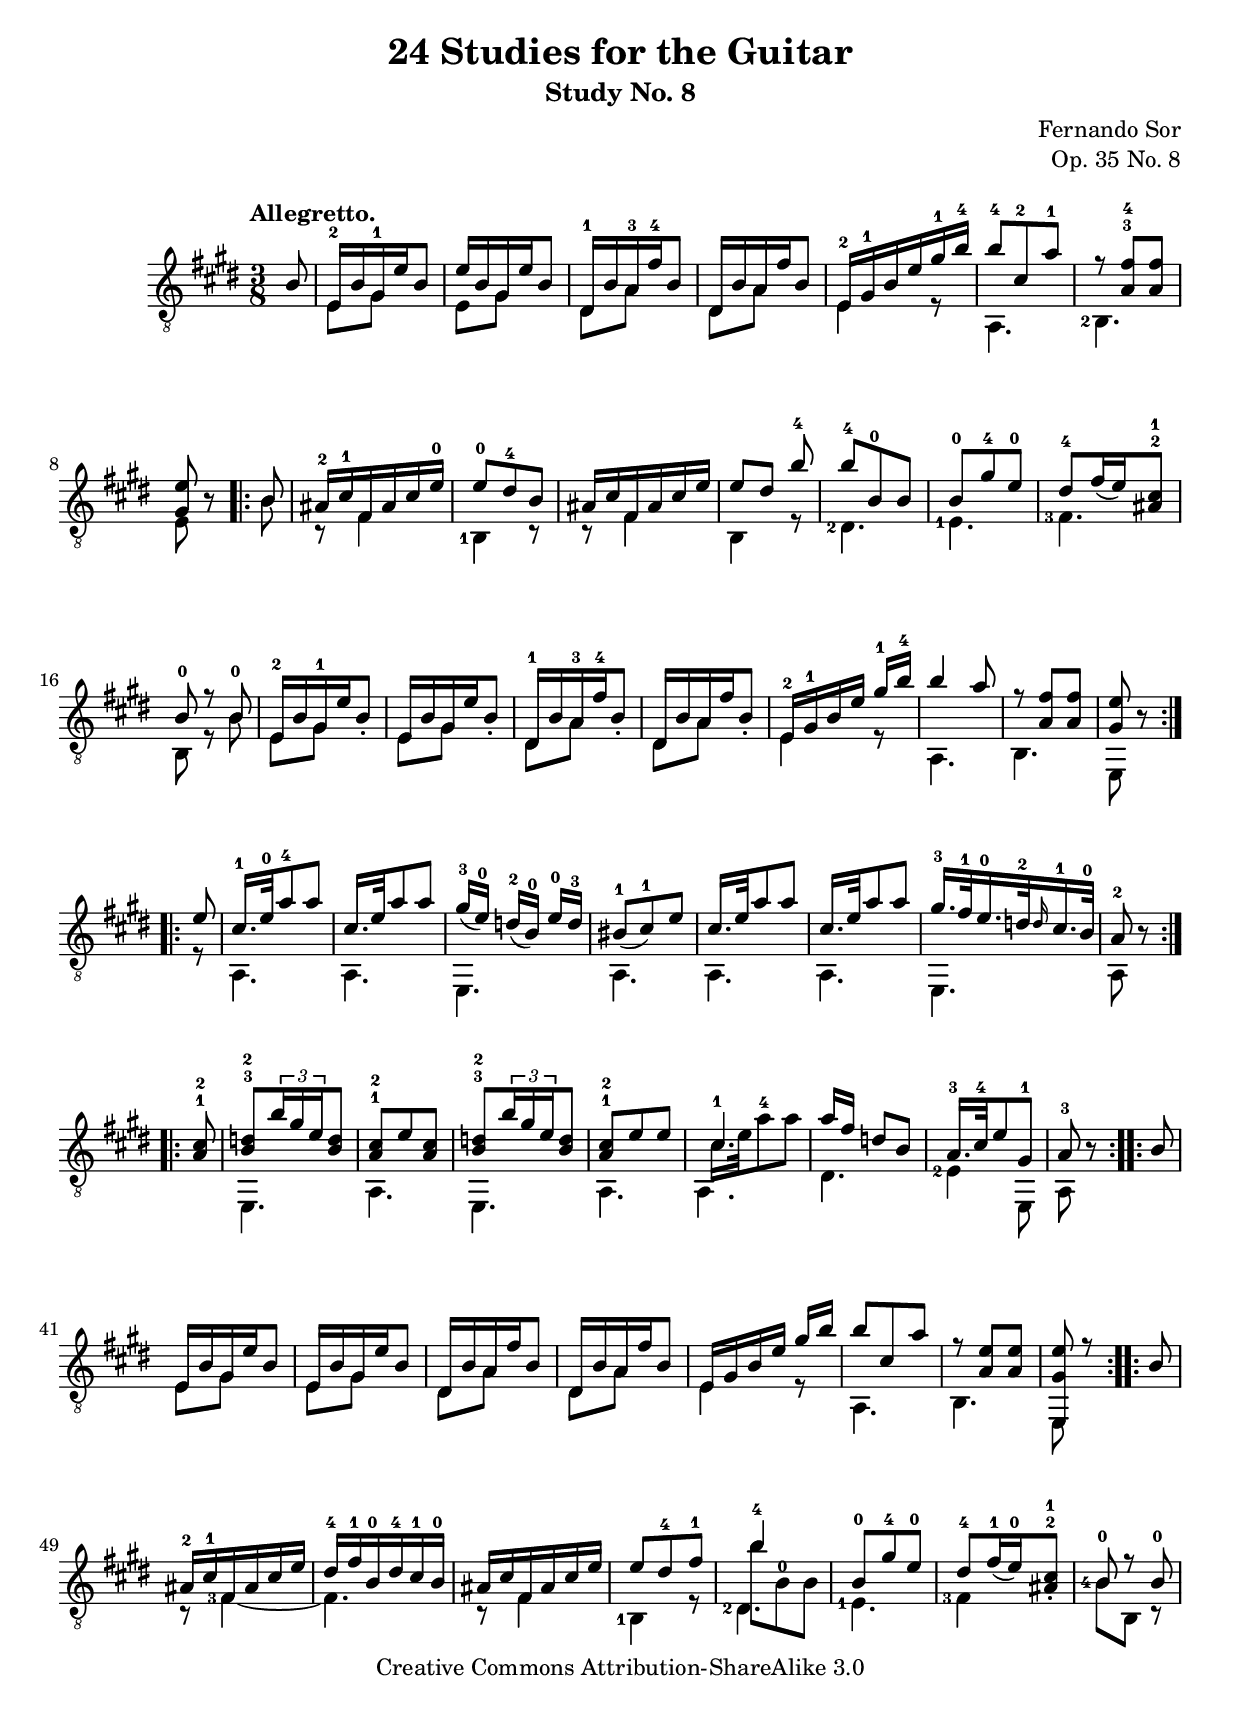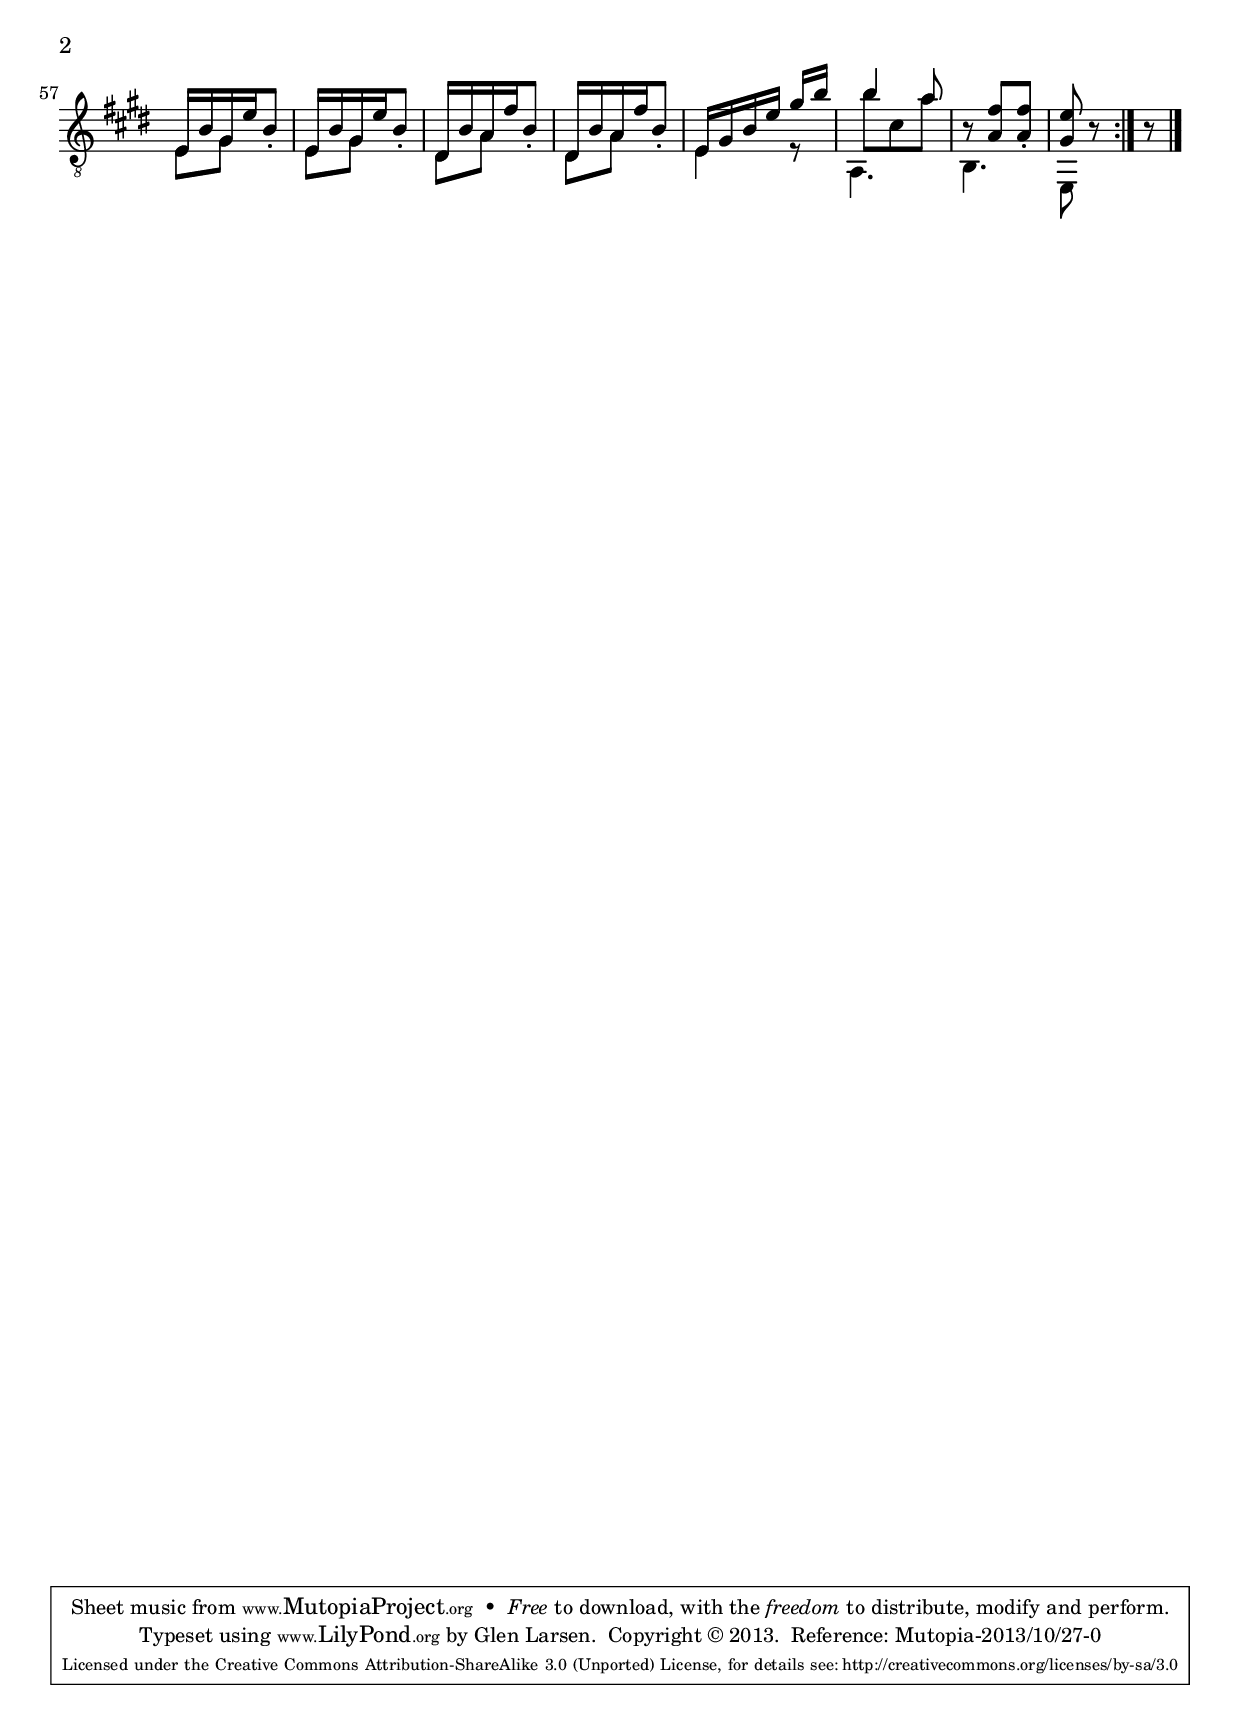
\version "2.16.2"
\header {
  title = "24 Studies for the Guitar"
  subtitle = "Study No. 8"
  composer = "Fernando Sor"
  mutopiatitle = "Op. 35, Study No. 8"
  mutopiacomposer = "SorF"
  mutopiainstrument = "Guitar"
  opus = "Op. 35 No. 8"
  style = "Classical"
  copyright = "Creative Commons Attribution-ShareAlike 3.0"
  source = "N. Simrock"
  % From Boije 481-2, enscribed "Bonn Chez N. Simrock"
  date = "1828"
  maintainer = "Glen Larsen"
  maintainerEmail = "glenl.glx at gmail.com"
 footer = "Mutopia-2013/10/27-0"
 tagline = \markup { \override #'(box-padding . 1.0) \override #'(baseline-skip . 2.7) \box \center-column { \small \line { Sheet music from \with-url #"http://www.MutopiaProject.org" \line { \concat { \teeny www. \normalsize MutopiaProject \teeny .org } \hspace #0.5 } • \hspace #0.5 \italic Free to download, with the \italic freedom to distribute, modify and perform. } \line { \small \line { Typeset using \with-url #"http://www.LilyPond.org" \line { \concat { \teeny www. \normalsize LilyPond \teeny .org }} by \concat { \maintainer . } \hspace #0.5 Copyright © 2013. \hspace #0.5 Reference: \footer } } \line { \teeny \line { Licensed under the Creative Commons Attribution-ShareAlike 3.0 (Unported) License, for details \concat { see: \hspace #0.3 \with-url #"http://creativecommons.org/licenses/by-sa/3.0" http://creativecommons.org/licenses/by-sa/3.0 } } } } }
}

\paper {
  % add space between composer/opus markup and first staff
  markup-system-spacing #'padding = #3
  % add a little space between composer and opus
  markup-markup-spacing #'padding = #1.2
  top-margin = #8
  bottom-margin = #10
}

\layout {
  \context {
    \Voice
    \override StringNumber #'stencil = ##f
  }
  \context {
    \Staff
    \override Fingering #'staff-padding = #'()
    \override Fingering #'add-stem-support = ##t
    \mergeDifferentlyDottedOn
    \mergeDifferentlyHeadedOn
  }
  \context {
    \Dynamics
    \override DynamicTextSpanner #'style = #'none
  }
}

global = {
  \time 3/8
  \key e \major
}

upperVoice = \relative c' {
  \voiceOne
  \slurDown
  \set fingeringOrientations = #'(up)
  \tempo "Allegretto."

  \partial 8 { b8 } |
  <e,-2>16 b' <gis-1> e' b8 |
  e16 b gis e' b8 |
  <dis,-1>16 b' <a-3> <fis'-4> b,8 |

  dis,16 b' a fis' b,8 |
  <e,-2>16 <gis-1> b e <gis-1>16 <b-4> |
  <b-4>8 <cis,-2> <a'-1> |
  r8 <fis-4 a,-3>8 q |
  <e gis,>8 b\rest

  \repeat volta 2 {
    b8 |
    <ais-2>16 <cis-1> fis, ais cis <e-0> |
    <e-0>8 <dis-4> b |
    ais16 cis fis, ais cis e |
    e8[ dis] <b'-4> |
    <b-4>8 <b,-0> b |

    <b-0>8 <gis'-4> <e-0> |
    <dis-4>8 fis16( e) <cis-1 ais-2>8 |
    <b-0>8 r <b-0> |
    <e,-2>16 b' <gis-1> e' b8_. |
    e,16 b' gis e' b8_. |
    <dis,-1>16 b' <a-3> <fis'-4> b,8_. |

    dis,16 b' a fis' b,8_. |
    <e,-2>16 <gis-1> b e <gis-1>16[ <b-4>16] |
    b4 a8 |
    r8 <fis a,> <fis a,> |
    <e gis,>8 b\rest
  }
  \repeat volta 2 {
    e8 |
    <cis-1>16. <e-0>32 <a-4>8 a |

    cis,16. e32 a8 a |
    <gis-3>16( <e-0>) <d-2>16[( <b-0>16)] <e-0> <d-3> |
    <bis-1>8( <cis-1>) e |
    cis16. e32 a8 a |
    cis,16. e32 a8 a |
    <gis-3>16. <fis-1>32 <e-0>16. <d-2>32 \grace {d16} <cis-1>16. <b-0>32 |

    <a-2>8 b\rest
  }
  \repeat volta 2 {
    <cis-2 a-1>8 |
    <d-2 b-3>8 \times 2/3 { b'16 gis e } <d b>8 |
    <cis-2 a-1>8 e <cis a> |
    <d-2 b-3>8 \times 2/3 { b'16 gis e } <d b>8 |
    <cis-2 a-1>8 e e |
    << { <cis-1>4. } \\ { cis16. e32 <a-4>8 a } >> |

    a16 fis d8[ b] |
    <a-3>16. <cis-4>32 e8 <gis,-1> |
    <a-3>8 b\rest
  }
  \repeat volta 2 {
    b8 |
    e,16 b' gis e' b8 |
    e,16 b' gis e' b8 |

    dis,16 b' a fis' b,8 |
    dis,16 b' a fis' b,8 |
    e,16 gis b e gis[ b] |
    b8 cis, a' |
    r8 <e a,> q |
    <e gis, e,>8 r
  }

  \repeat volta 2 {
    b8 |
    <ais-2>16 <cis-1> fis, ais cis e |
    <dis-4>16 <fis-1> <b,-0> <dis-4> <cis-1> <b-0> |
    ais16 cis fis, ais cis e |
    e8 <dis-4> <fis-1> |
    << { <b-4>4 s8 } \\ { b8 <b,-0> b } >> |

    <b-0>8 <gis'-4> <e-0> |
    <dis-4>8 <fis-1>16( <e-0>16) <cis-1 ais-2>8_. |
    <b-0>8 r <b-0> |
    e,16 b' gis e' b8_. |
    e,16 b' gis e' b8_. |

    dis,16 b' a fis' b,8_. |
    dis,16 b' a fis' b,8_. |
    e,16 gis b e gis[ b] |
    << { b4 a8 } \\ { b8 cis, a' } >> |
    b,8\rest <fis' a,> <fis a,_.> |
    <e gis,>8 b\rest
  }
  b8\rest

  \bar "|."
}

lowerVoice = \relative c {
  \set fingeringOrientations = #'(left)
  \voiceTwo

  \partial 8 { s8 } |
  e8 gis s |
  e8 gis s |
  dis8 a' s |

  dis,8 a' s |
  e4 r8 |
  a,4. |
  <b-2>4. |
  e8 s8

  b'8 |
  r8 fis4 |
  <b,-1>4 r8 |
  r8 fis'4 |
  b,4 r8 |
  <dis-2>4. |

  <e-1>4. |
  <fis-3>4. |
  <b,>8 r b' |
  e,8 gis s |
  e8 gis s |
  dis8 a' s |

  dis,8 a' s |
  e4 r8 |
  a,4. |
  b4. |
  e,8 s
  r |
  a4. |

  a4. |
  e4. |
  a4. |
  a4. |
  a4. |
  e4. |

  a8 s s |
  e4. |
  a4. |
  e4. |
  a4. |
  \once\shiftOn a4. |

  dis4. |
  <e-2>4 e,8 |
  a8 s s |
  e'8 gis s |
  e8 gis s |

  dis8 a' s |
  dis,8 a' s |
  e4 r8 |
  a,4. |
  b4. |
  e,8 s s |

  r8 <fis'-3>4~ |
  fis4. |
  r8 fis4 |
  <b,-1>4 r8 |
  \once\shiftOn <dis-2>4. |

  <e-1>4. |
  <fis-3>4 s8 |
  <b-4>8 b, r |
  e8 gis s |
  e8 gis s |

  dis8 a' s |
  dis,8 a' s |
  e4 r8 |
  \once\shiftOn a,4. |
  b4. |
  e,8 s s
}


\score {
  <<
    \new Staff = "Guitar"
    <<
      \set Staff.midiInstrument = #"acoustic guitar (nylon)"
      \global
      \clef "treble_8"
      \context Voice = "upperVoice" \upperVoice
      \context Voice = "lowerVoice" \lowerVoice
    >>
%{
    \new TabStaff = "Guitar tabs"
    <<
      \clef "moderntab"
      \global
      \context TabVoice = "upperVoice" \upperVoice
      \context TabVoice = "lowerVoice" \lowerVoice
      \context TabVoice = "middleVoice" \middleVoice
    >>
%}
  >>
  \layout {}
  \midi {
    \tempo 4 = 100
  }
}
